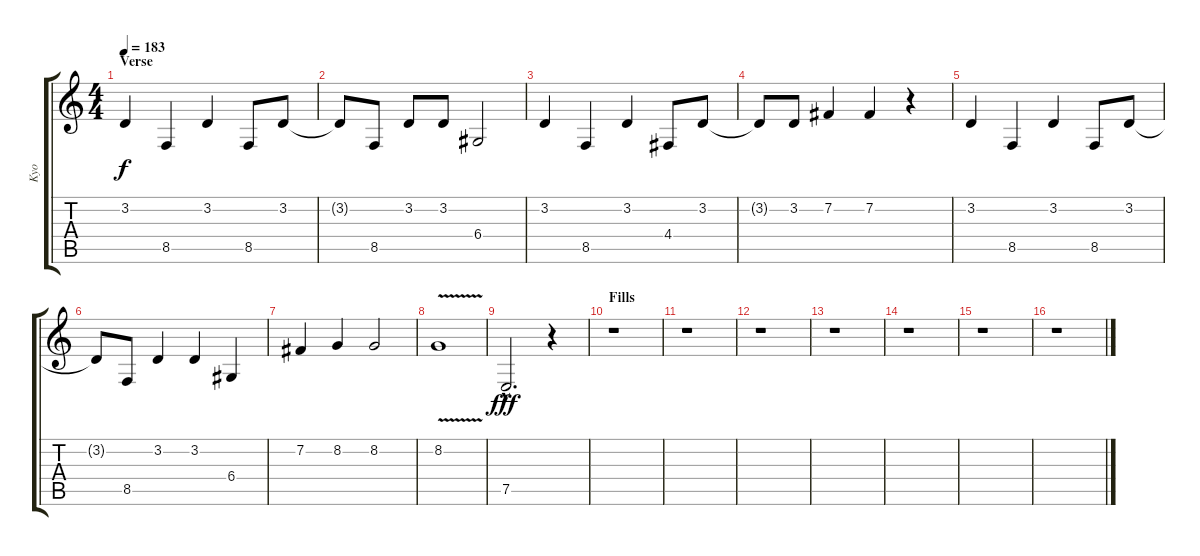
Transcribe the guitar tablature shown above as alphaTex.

\track ("Kyo" "Kyo") {instrument sopranosax}
\staff {score tabs}
\tuning (E4 B3 G3 D3 A2 E2) {hide}
\ts (4 4)
\section ("" "Verse")
\tempo 183
\clef g2
\ks c
3.2.4{dy f} 8.5.4 3.2.4 8.5.8 3.2.8 |
3.2{t}.8 8.5.8 3.2.8 3.2.8 6.4.2 |
3.2.4 8.5.4 3.2.4 4.4.8 3.2.8 |
3.2{t}.8 3.2.8 7.2.4 7.2.4 r.4 |
3.2.4 8.5.4 3.2.4 8.5.8 3.2.8 |
3.2{t}.8 8.5.8 3.2.4 3.2.4 6.4.4 |
7.2.4 8.2.4 8.2.2 |
8.2{v}.1 |
7.5{hac}.2{d dy fff} r.4 |
\section ("" "Fills ")
r.1 |
r.1 |
r.1 |
r.1 |
r.1 |
r.1 |
r.1
